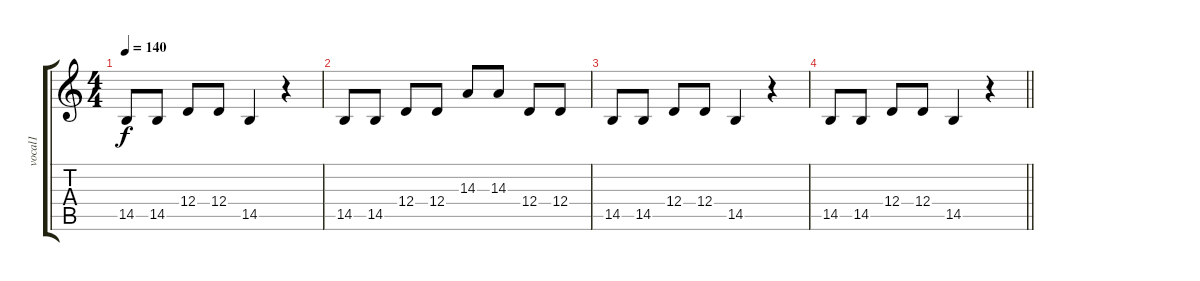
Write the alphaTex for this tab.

\track ("vocal1" "vocal1") {instrument lead1square}
\staff {score tabs}
\tuning (E4 B3 G3 D3 A2 E2) {hide}
\ts (4 4)
\tempo 140
\clef g2
\ks c
14.5.8{dy f} 14.5.8 12.4.8 12.4.8 14.5.4 r.4 |
14.5.8 14.5.8 12.4.8 12.4.8 14.3.8 14.3.8 12.4.8 12.4.8 |
14.5.8 14.5.8 12.4.8 12.4.8 14.5.4 r.4 |
\barLineRight lightlight
14.5.8 14.5.8 12.4.8 12.4.8 14.5.4 r.4
